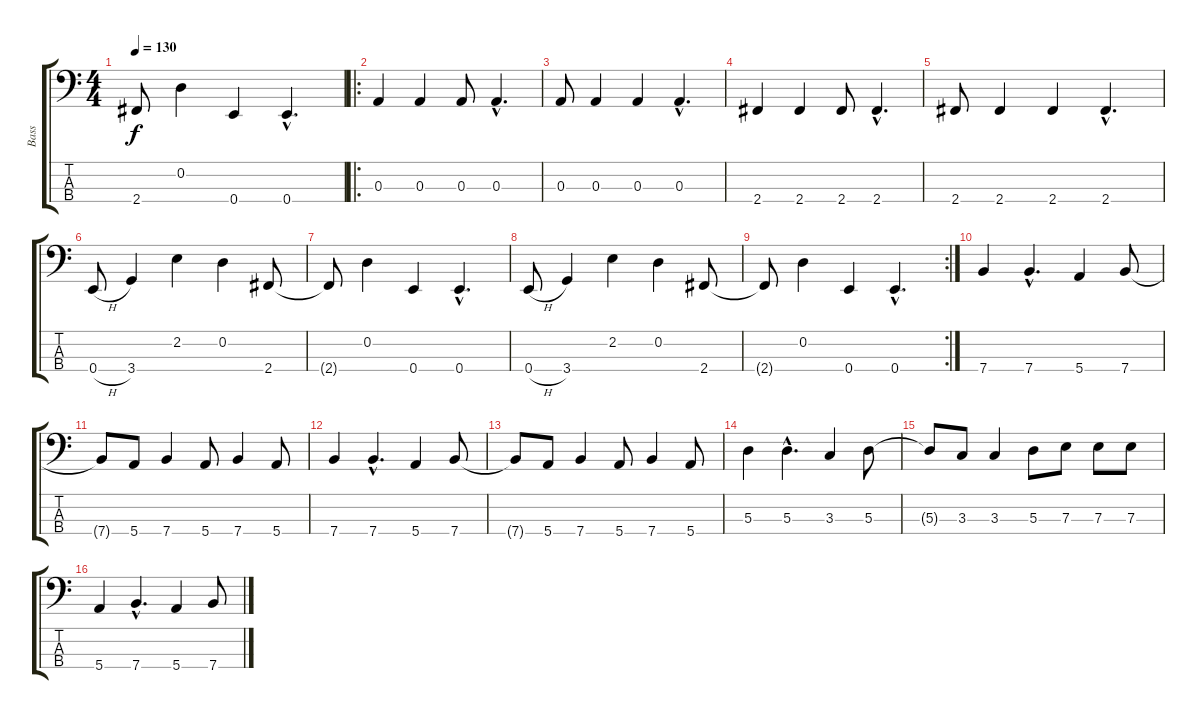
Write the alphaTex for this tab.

\track ("Bass" "Bass") {instrument electricbassfinger}
\staff {score tabs}
\tuning (G2 D2 A1 E1) {hide}
\ts (4 4)
\tempo 130
\clef f4
\ks c
2.4{t}.8{dy f} 0.2.4 0.4.4 0.4{hac}.4{d} |
\ro
0.3.4 0.3.4 0.3.8 0.3{hac}.4{d} |
0.3.8 0.3.4 0.3.4 0.3{hac}.4{d} |
2.4.4 2.4.4 2.4.8 2.4{hac}.4{d} |
2.4.8 2.4.4 2.4.4 2.4{hac}.4{d} |
0.4{h}.8 3.4.4 2.2.4 0.2.4 2.4.8 |
2.4{t}.8 0.2.4 0.4.4 0.4{hac}.4{d} |
0.4{h}.8 3.4.4 2.2.4 0.2.4 2.4.8 |
\rc 2
2.4{t}.8 0.2.4 0.4.4 0.4{hac}.4{d} |
7.4.4 7.4{hac}.4{d} 5.4.4 7.4.8 |
7.4{t}.8 5.4.8 7.4.4 5.4.8 7.4.4 5.4.8 |
7.4.4 7.4{hac}.4{d} 5.4.4 7.4.8 |
7.4{t}.8 5.4.8 7.4.4 5.4.8 7.4.4 5.4.8 |
5.3.4 5.3{hac}.4{d} 3.3.4 5.3.8 |
5.3{t}.8 3.3.8 3.3.4 5.3.8 7.3.8 7.3.8 7.3.8 |
5.4.4 7.4{hac}.4{d} 5.4.4 7.4.8
